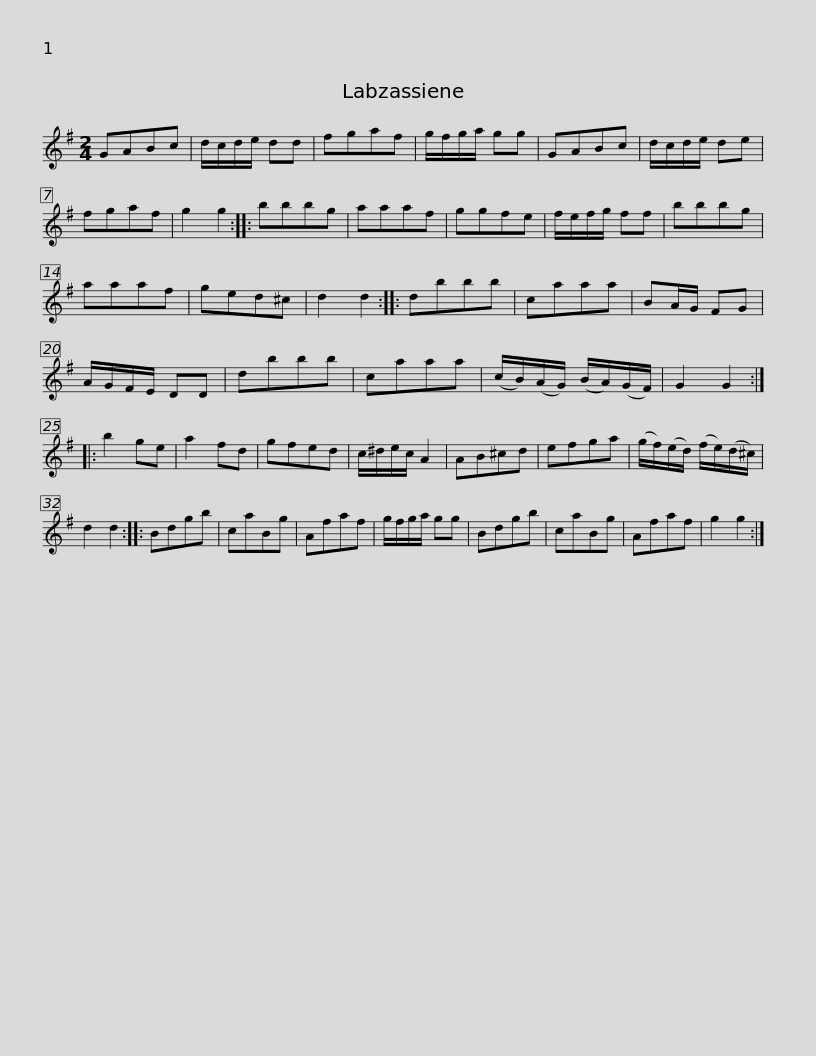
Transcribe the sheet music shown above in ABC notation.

X:1
L:1/8
M:2/4
I:linebreak $
K:G
V:1 treble
V:1
 GABc | d/c/d/e/ dd | fgaf | g/f/g/a/ gg | GABc | %5
 d/c/d/e/ de | fgaf | g2 g2 :: bbbg |$ aaaf | %10
 ggfe | f/e/f/g/ ff | bbbg | aaaf | ged^c | %15
 d2 d2 :: dbbb | caaa |$ BA/G/ FG | A/G/F/E/ DD | %20
 dbbb | caaa | (c/B/)(A/G/) (B/A/)(G/F/) | G2 G2 :: b2 ge | %25
 a2 fd | gfed |$ c/^d/e/c/ A2 | AB^cd | efga | %30
 (g/f/)(e/d/) (f/e/)(d/^c/) | d2 d2 :: Bdgb | caBg | Afaf | %35
 g/f/g/a/ gg |$ Bdgb | caBg | Afaf | g2 g2 :| %40
